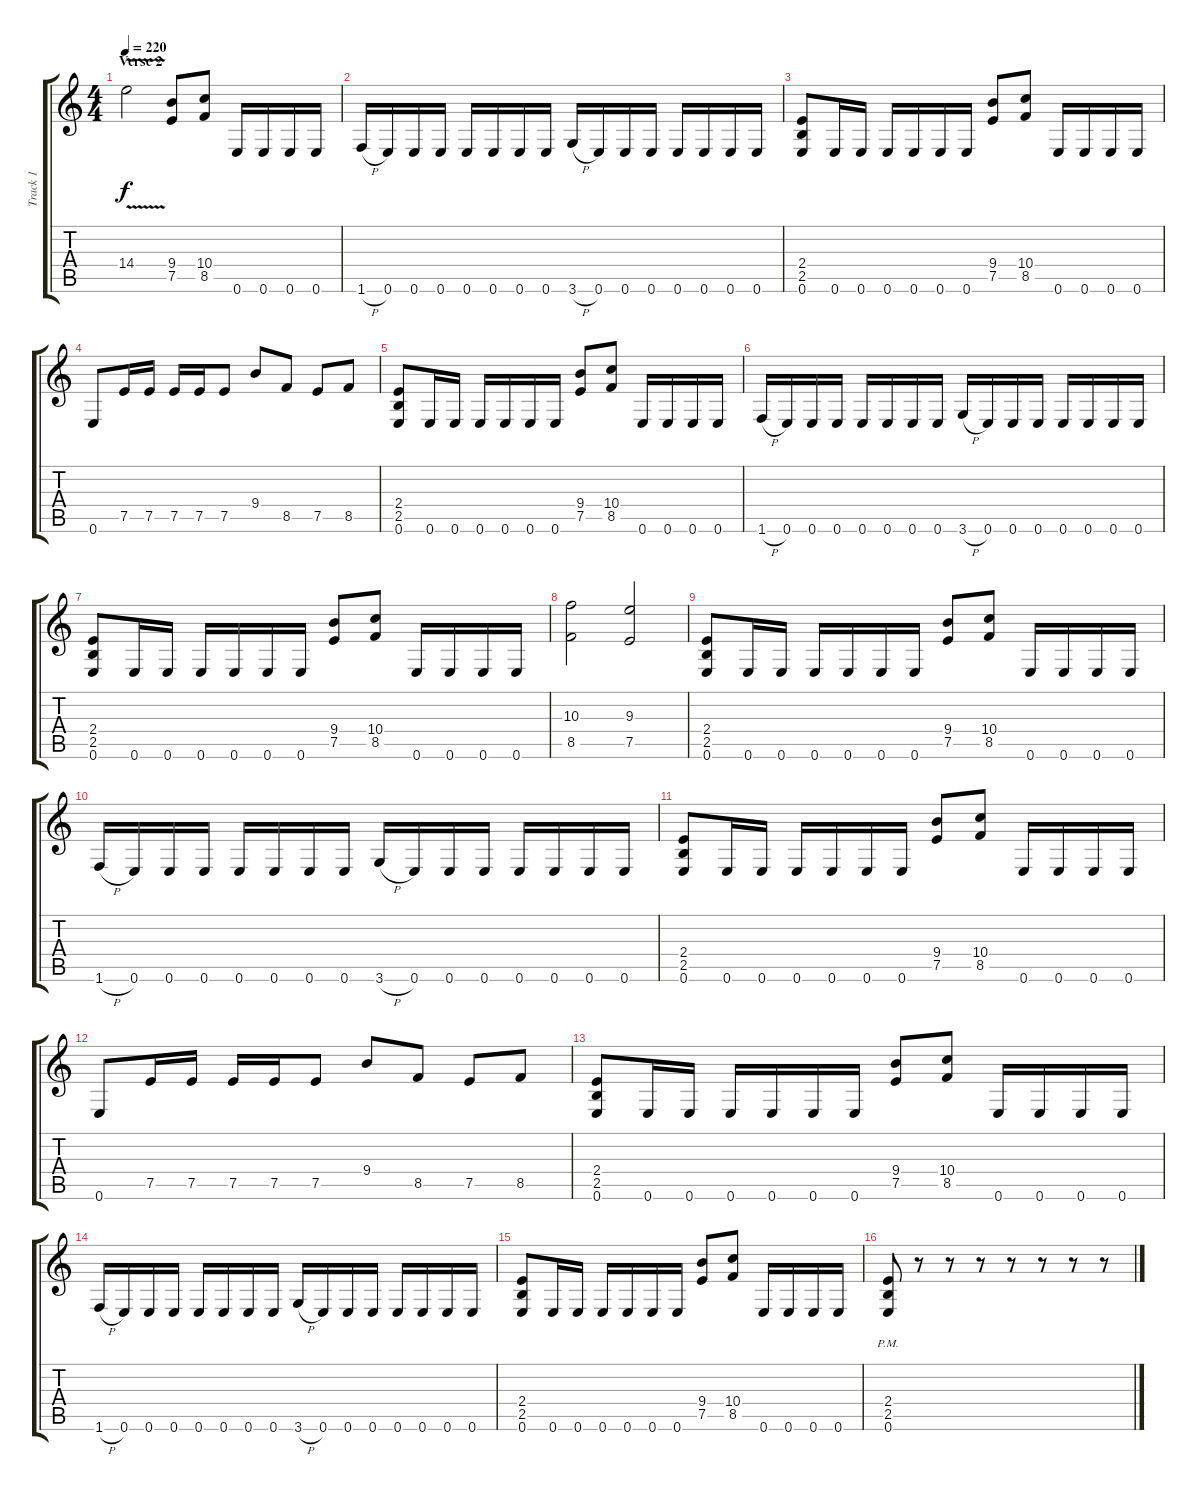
\track ("Track 1" "Track 1") {instrument acousticguitarsteel}
\staff {score tabs}
\tuning (E4 B3 G3 D3 A2 E2) {hide}
\ts (4 4)
\section ("" "Verse 2")
\tempo 220
\clef g2
\ks c
14.4{v}.2{dy f} (9.4 7.5).8 (10.4 8.5).8 0.6.16 0.6.16 0.6.16 0.6.16 |
1.6{h}.16 0.6.16 0.6.16 0.6.16 0.6.16 0.6.16 0.6.16 0.6.16 3.6{h}.16 0.6.16 0.6.16 0.6.16 0.6.16 0.6.16 0.6.16 0.6.16 |
(2.4 2.5 0.6).8 0.6.16 0.6.16 0.6.16 0.6.16 0.6.16 0.6.16 (9.4 7.5).8 (10.4 8.5).8 0.6.16 0.6.16 0.6.16 0.6.16 |
0.6.8 7.5.16 7.5.16 7.5.16 7.5.16 7.5.8 9.4.8 8.5.8 7.5.8 8.5.8 |
(2.4 2.5 0.6).8 0.6.16 0.6.16 0.6.16 0.6.16 0.6.16 0.6.16 (9.4 7.5).8 (10.4 8.5).8 0.6.16 0.6.16 0.6.16 0.6.16 |
1.6{h}.16 0.6.16 0.6.16 0.6.16 0.6.16 0.6.16 0.6.16 0.6.16 3.6{h}.16 0.6.16 0.6.16 0.6.16 0.6.16 0.6.16 0.6.16 0.6.16 |
(2.4 2.5 0.6).8 0.6.16 0.6.16 0.6.16 0.6.16 0.6.16 0.6.16 (9.4 7.5).8 (10.4 8.5).8 0.6.16 0.6.16 0.6.16 0.6.16 |
(10.3 8.5).2 (9.3 7.5).2 |
(2.4 2.5 0.6).8 0.6.16 0.6.16 0.6.16 0.6.16 0.6.16 0.6.16 (9.4 7.5).8 (10.4 8.5).8 0.6.16 0.6.16 0.6.16 0.6.16 |
1.6{h}.16 0.6.16 0.6.16 0.6.16 0.6.16 0.6.16 0.6.16 0.6.16 3.6{h}.16 0.6.16 0.6.16 0.6.16 0.6.16 0.6.16 0.6.16 0.6.16 |
(2.4 2.5 0.6).8 0.6.16 0.6.16 0.6.16 0.6.16 0.6.16 0.6.16 (9.4 7.5).8 (10.4 8.5).8 0.6.16 0.6.16 0.6.16 0.6.16 |
0.6.8 7.5.16 7.5.16 7.5.16 7.5.16 7.5.8 9.4.8 8.5.8 7.5.8 8.5.8 |
(2.4 2.5 0.6).8 0.6.16 0.6.16 0.6.16 0.6.16 0.6.16 0.6.16 (9.4 7.5).8 (10.4 8.5).8 0.6.16 0.6.16 0.6.16 0.6.16 |
1.6{h}.16 0.6.16 0.6.16 0.6.16 0.6.16 0.6.16 0.6.16 0.6.16 3.6{h}.16 0.6.16 0.6.16 0.6.16 0.6.16 0.6.16 0.6.16 0.6.16 |
(2.4 2.5 0.6).8 0.6.16 0.6.16 0.6.16 0.6.16 0.6.16 0.6.16 (9.4 7.5).8 (10.4 8.5).8 0.6.16 0.6.16 0.6.16 0.6.16 |
(2.4{pm} 2.5{pm} 0.6{pm}).8 r.8 r.8 r.8 r.8 r.8 r.8 r.8
